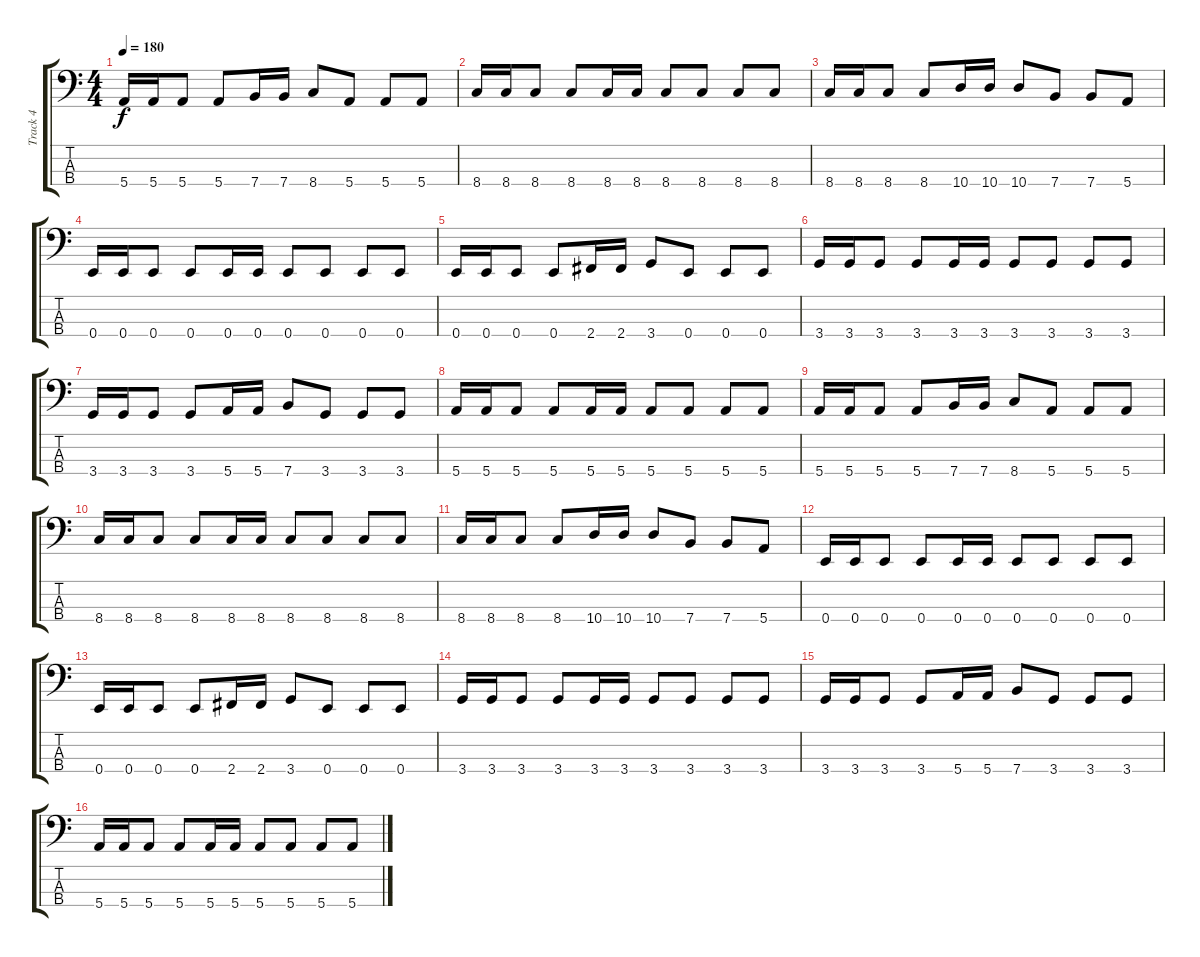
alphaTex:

\track ("Track 4" "Track 4") {instrument electricbasspick}
\staff {score tabs}
\tuning (G2 D2 A1 E1) {hide}
\ts (4 4)
\tempo 180
\clef f4
\ks c
5.4.16{dy f} 5.4.16 5.4.8 5.4.8 7.4.16 7.4.16 8.4.8 5.4.8 5.4.8 5.4.8 |
8.4.16 8.4.16 8.4.8 8.4.8 8.4.16 8.4.16 8.4.8 8.4.8 8.4.8 8.4.8 |
8.4.16 8.4.16 8.4.8 8.4.8 10.4.16 10.4.16 10.4.8 7.4.8 7.4.8 5.4.8 |
0.4.16{instrument slapbass1} 0.4.16 0.4.8 0.4.8 0.4.16 0.4.16 0.4.8 0.4.8 0.4.8 0.4.8 |
0.4.16 0.4.16 0.4.8 0.4.8 2.4.16 2.4.16 3.4.8 0.4.8 0.4.8 0.4.8 |
3.4.16 3.4.16 3.4.8 3.4.8 3.4.16 3.4.16 3.4.8 3.4.8 3.4.8 3.4.8 |
3.4.16 3.4.16 3.4.8 3.4.8 5.4.16 5.4.16 7.4.8 3.4.8 3.4.8 3.4.8 |
5.4.16 5.4.16 5.4.8 5.4.8 5.4.16 5.4.16 5.4.8 5.4.8 5.4.8 5.4.8 |
5.4.16 5.4.16 5.4.8 5.4.8 7.4.16 7.4.16 8.4.8 5.4.8 5.4.8 5.4.8 |
8.4.16 8.4.16 8.4.8 8.4.8 8.4.16 8.4.16 8.4.8 8.4.8 8.4.8 8.4.8 |
8.4.16 8.4.16 8.4.8 8.4.8 10.4.16 10.4.16 10.4.8 7.4.8 7.4.8 5.4.8 |
0.4.16{instrument slapbass1} 0.4.16 0.4.8 0.4.8 0.4.16 0.4.16 0.4.8 0.4.8 0.4.8 0.4.8 |
0.4.16 0.4.16 0.4.8 0.4.8 2.4.16 2.4.16 3.4.8 0.4.8 0.4.8 0.4.8 |
3.4.16 3.4.16 3.4.8 3.4.8 3.4.16 3.4.16 3.4.8 3.4.8 3.4.8 3.4.8 |
3.4.16 3.4.16 3.4.8 3.4.8 5.4.16 5.4.16 7.4.8 3.4.8 3.4.8 3.4.8 |
5.4.16 5.4.16 5.4.8 5.4.8 5.4.16 5.4.16 5.4.8 5.4.8 5.4.8 5.4.8
